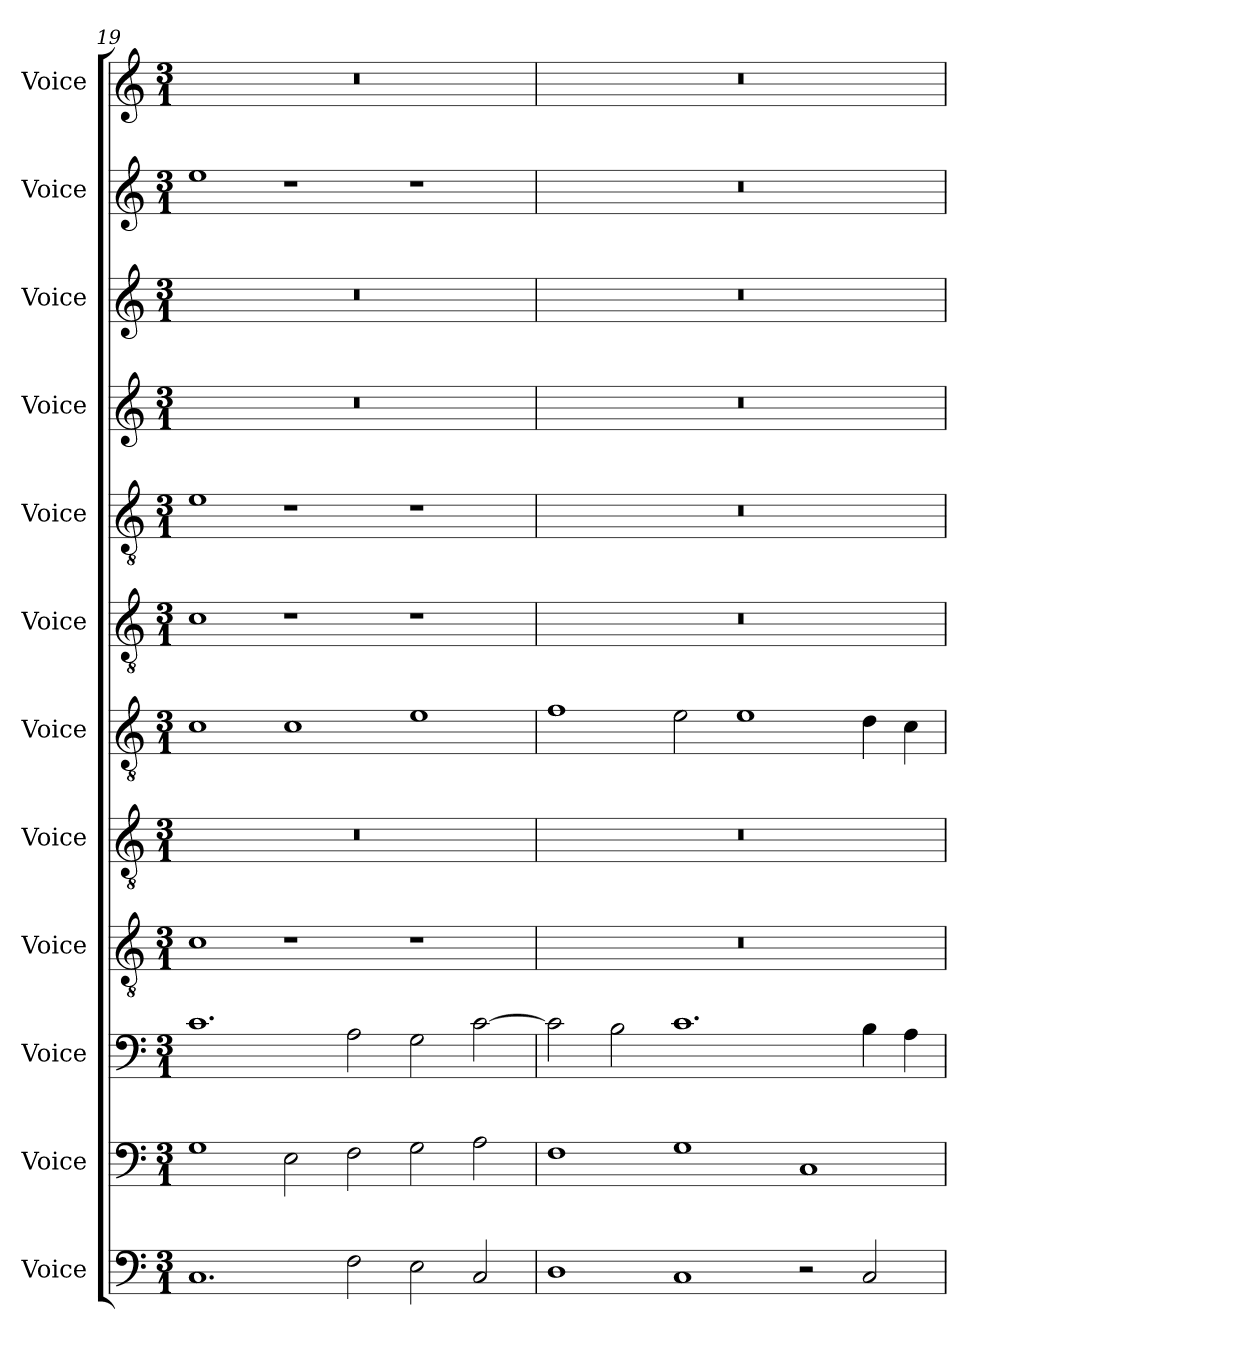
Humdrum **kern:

**kern	**kern	**kern	**kern	**kern	**kern	**kern	**kern	**kern	**kern	**kern	**kern
*part12	*part11	*part10	*part9	*part8	*part7	*part6	*part5	*part4	*part3	*part2	*part1
*staff12	*staff11	*staff10	*staff9	*staff8	*staff7	*staff6	*staff5	*staff4	*staff3	*staff2	*staff1
*I"Voice	*I"Voice	*I"Voice	*I"Voice	*I"Voice	*I"Voice	*I"Voice	*I"Voice	*I"Voice	*I"Voice	*I"Voice	*I"Voice
*I'V	*I'V	*I'V	*I'V	*I'V	*I'V	*I'V	*I'V	*I'V	*I'V	*I'V	*I'V
!!LO:PB:g=z
*clefF4	*clefF4	*clefF4	*clefGv2	*clefGv2	*clefGv2	*clefGv2	*clefGv2	*clefG2	*clefG2	*clefG2	*clefG2
*k[]	*k[]	*k[]	*k[]	*k[]	*k[]	*k[]	*k[]	*k[]	*k[]	*k[]	*k[]
*M3/1	*M3/1	*M3/1	*M3/1	*M3/1	*M3/1	*M3/1	*M3/1	*M3/1	*M3/1	*M3/1	*M3/1
=19	=19	=19	=19	=19	=19	=19	=19	=19	=19	=19	=19
1.C	1G	1.c	1c	0.r	1c	1c	1e	0.r	0.r	1ee	0.r
.	2E\	.	1r	.	1c	1r	1r	.	.	1r	.
2F\	2F\	2A\	.	.	.	.	.	.	.	.	.
2E\	2G\	2G\	1r	.	1e	1r	1r	.	.	1r	.
2C/	2A\	[2c\	.	.	.	.	.	.	.	.	.
=20	=20	=20	=20	=20	=20	=20	=20	=20	=20	=20	=20
1D	1F	2c\]	0.r	0.r	1f	0.r	0.r	0.r	0.r	0.r	0.r
.	.	2B\	.	.	.	.	.	.	.	.	.
1C	1G	1.c	.	.	2e\	.	.	.	.	.	.
.	.	.	.	.	1e	.	.	.	.	.	.
2r	1C	.	.	.	.	.	.	.	.	.	.
2C/	.	4B\	.	.	4d\	.	.	.	.	.	.
.	.	4A\	.	.	4c\	.	.	.	.	.	.
=	=	=	=	=	=	=	=	=	=	=	=
*-	*-	*-	*-	*-	*-	*-	*-	*-	*-	*-	*-
